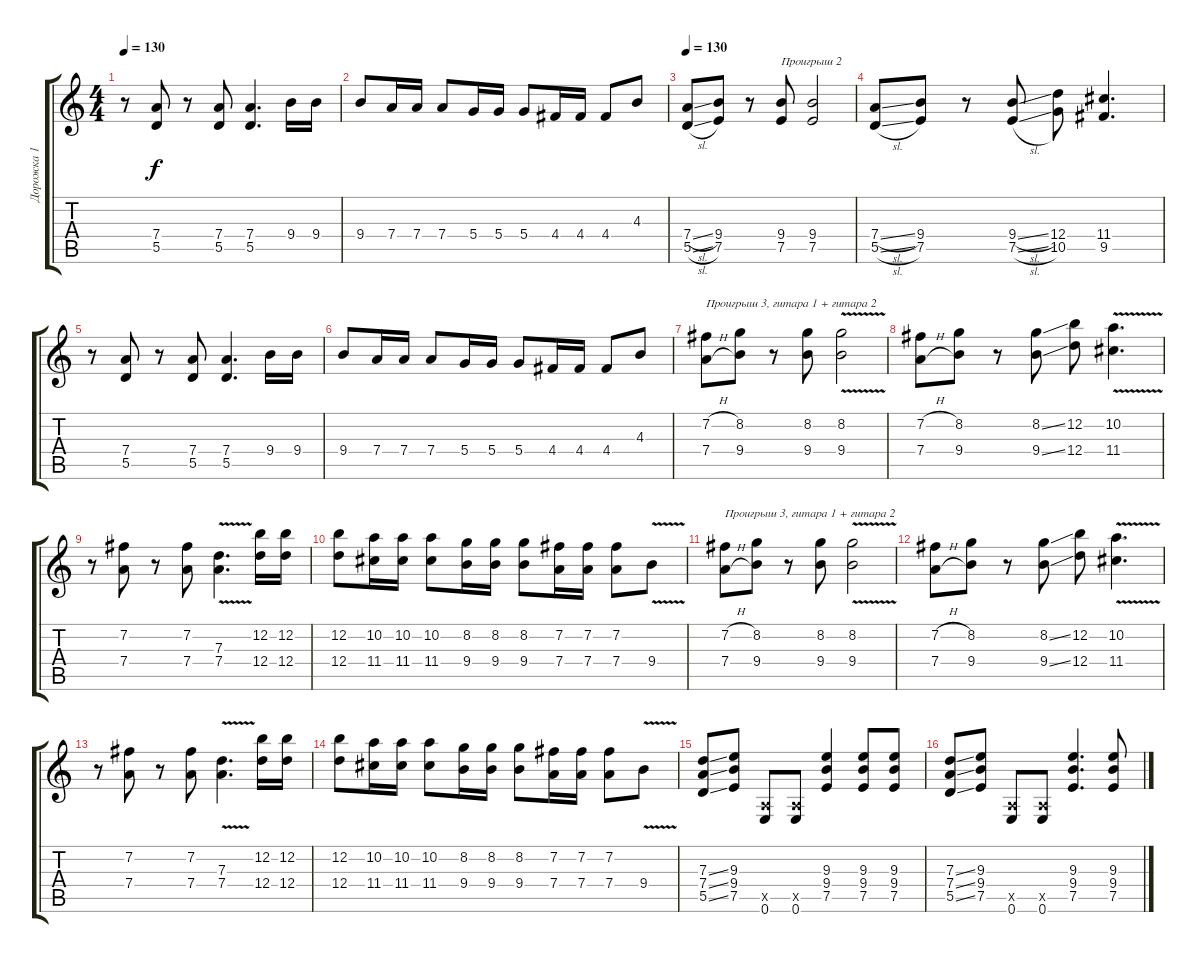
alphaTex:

\track ("Дорожка 1" "Дорожка 1") {instrument distortionguitar}
\staff {score tabs}
\tuning (E4 B3 G3 D3 A2 E2) {hide}
\ts (4 4)
\tempo 130
\clef g2
\ks c
r.8{dy f} (7.4 5.5).8 r.8 (7.4 5.5).8 (7.4 5.5).4{d} 9.4.16 9.4.16 |
9.4.8 7.4.16 7.4.16 7.4.8 5.4.16 5.4.16 5.4.8 4.4.16 4.4.16 4.4.8 4.3.8 |
\tempo 130
(7.4{sl} 5.5{sl}).8 (9.4 7.5).8 r.8 (9.4 7.5).8{txt "Проигрыш 2"} (9.4 7.5).2 |
(7.4{sl} 5.5{sl}).8 (9.4 7.5).8 r.8 (9.4{sl} 7.5{sl}).8 (12.4 10.5).8 (11.4 9.5).4{d} |
r.8 (7.4 5.5).8 r.8 (7.4 5.5).8 (7.4 5.5).4{d} 9.4.16 9.4.16 |
9.4.8 7.4.16 7.4.16 7.4.8 5.4.16 5.4.16 5.4.8 4.4.16 4.4.16 4.4.8 4.3.8 |
(7.2{h} 7.4{h}).8{txt "Проигрыш 3, гитара 1 + гитара 2"} (8.2 9.4).8 r.8 (8.2 9.4).8 (8.2{v} 9.4{v}).2 |
(7.2{h} 7.4{h}).8 (8.2 9.4).8 r.8 (8.2{ss} 9.4{ss}).8 (12.2 12.4).8 (10.2{v} 11.4{v}).4{d} |
r.8 (7.2 7.4).8 r.8 (7.2 7.4).8 (7.3{v} 7.4{v}).4{d} (12.2 12.4).16 (12.2 12.4).16 |
(12.2 12.4).8 (10.2 11.4).16 (10.2 11.4).16 (10.2 11.4).8 (8.2 9.4).16 (8.2 9.4).16 (8.2 9.4).8 (7.2 7.4).16 (7.2 7.4).16 (7.2 7.4).8 9.4{v}.8 |
(7.2{h} 7.4{h}).8{txt "Проигрыш 3, гитара 1 + гитара 2"} (8.2 9.4).8 r.8 (8.2 9.4).8 (8.2{v} 9.4{v}).2 |
(7.2{h} 7.4{h}).8 (8.2 9.4).8 r.8 (8.2{ss} 9.4{ss}).8 (12.2 12.4).8 (10.2{v} 11.4{v}).4{d} |
r.8 (7.2 7.4).8 r.8 (7.2 7.4).8 (7.3{v} 7.4{v}).4{d} (12.2 12.4).16 (12.2 12.4).16 |
(12.2 12.4).8 (10.2 11.4).16 (10.2 11.4).16 (10.2 11.4).8 (8.2 9.4).16 (8.2 9.4).16 (8.2 9.4).8 (7.2 7.4).16 (7.2 7.4).16 (7.2 7.4).8 9.4{v}.8 |
(7.3{ss} 7.4{ss} 5.5{ss}).8 (9.3 9.4 7.5).8 (0.5{x} 0.6).8 (0.5{x} 0.6).8 (9.3 9.4 7.5).4 (9.3 9.4 7.5).8 (9.3 9.4 7.5).8 |
(7.3{ss} 7.4{ss} 5.5{ss}).8 (9.3 9.4 7.5).8 (0.5{x} 0.6).8 (0.5{x} 0.6).8 (9.3 9.4 7.5).4{d} (9.3 9.4 7.5).8
